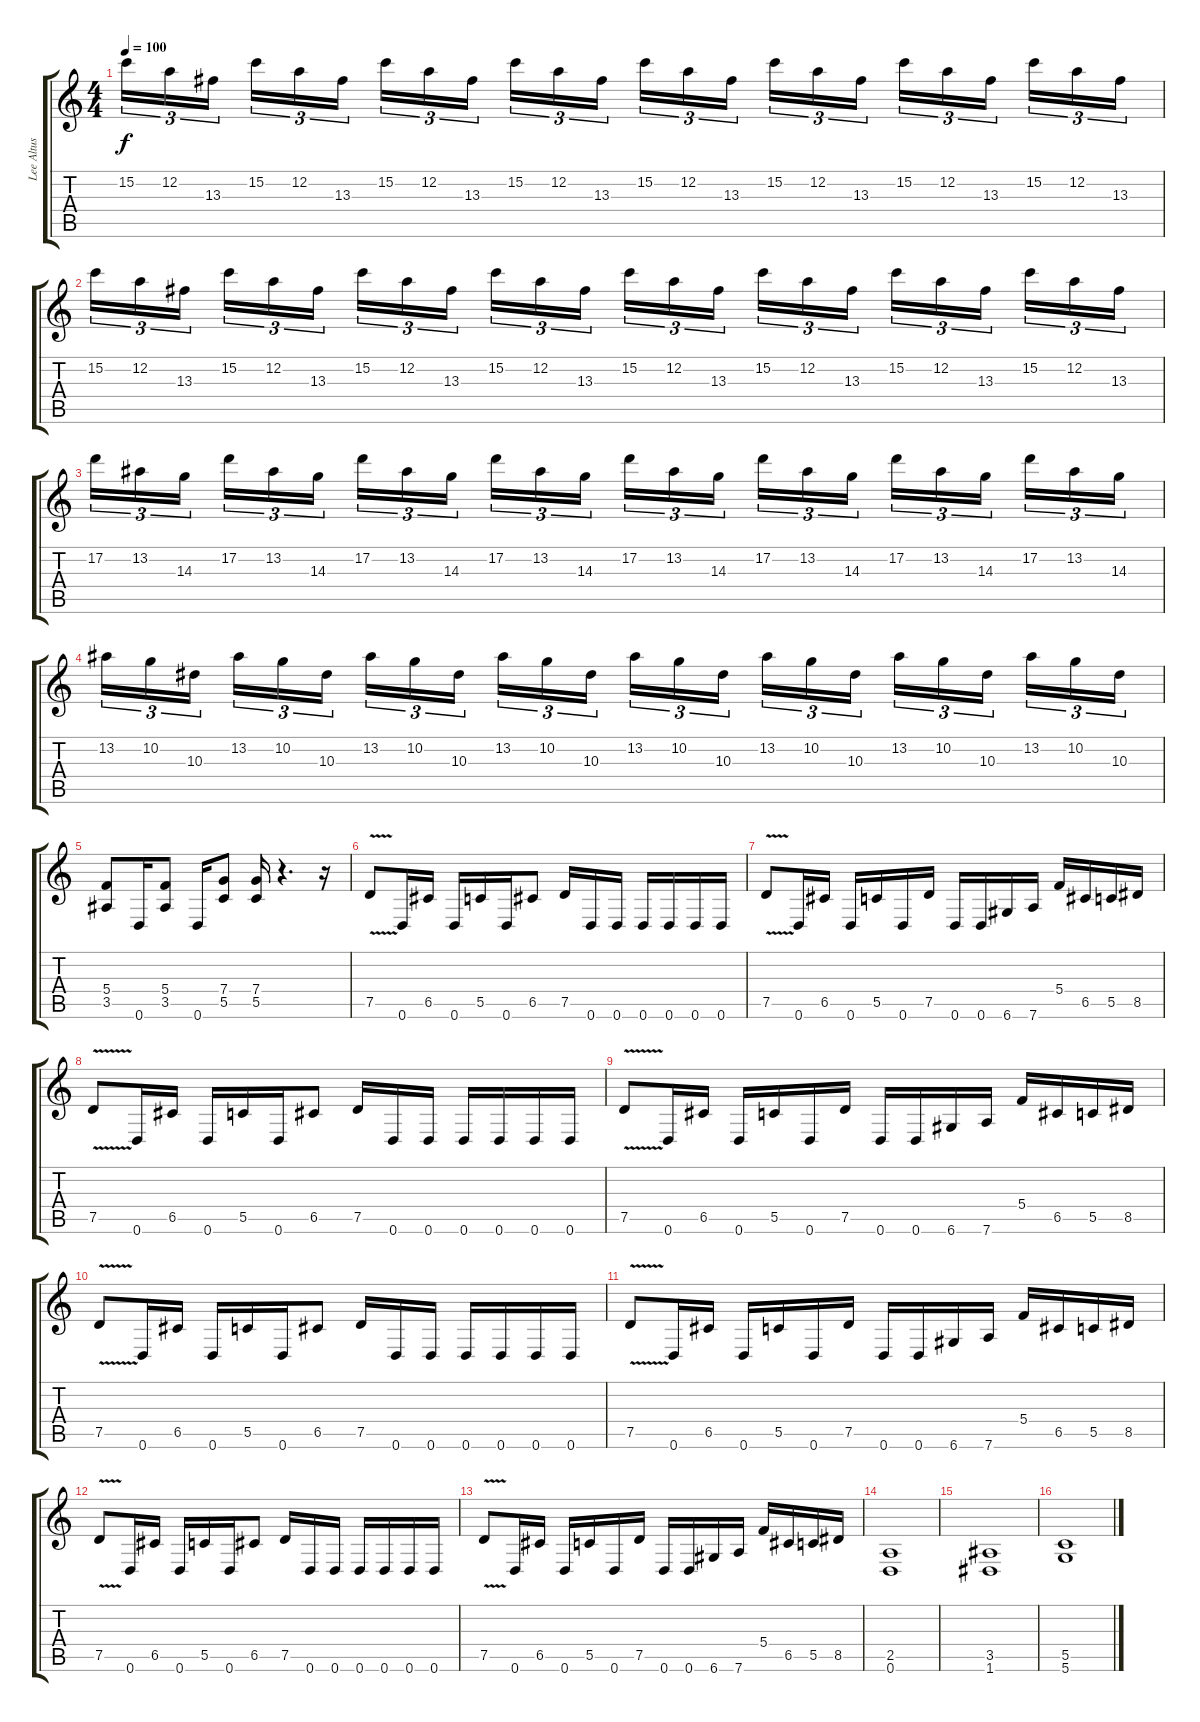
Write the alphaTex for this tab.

\track ("Lee Altus" "Lee Altus") {instrument distortionguitar}
\staff {score tabs}
\tuning (D4 A3 F3 C3 G2 D2) {hide}
\ts (4 4)
\tempo 100
\clef g2
\ks c
15.2.16{tu (3 2) dy f} 12.2.16{tu (3 2)} 13.3.16{tu (3 2)} 15.2.16{tu (3 2)} 12.2.16{tu (3 2)} 13.3.16{tu (3 2)} 15.2.16{tu (3 2)} 12.2.16{tu (3 2)} 13.3.16{tu (3 2)} 15.2.16{tu (3 2)} 12.2.16{tu (3 2)} 13.3.16{tu (3 2)} 15.2.16{tu (3 2)} 12.2.16{tu (3 2)} 13.3.16{tu (3 2)} 15.2.16{tu (3 2)} 12.2.16{tu (3 2)} 13.3.16{tu (3 2)} 15.2.16{tu (3 2)} 12.2.16{tu (3 2)} 13.3.16{tu (3 2)} 15.2.16{tu (3 2)} 12.2.16{tu (3 2)} 13.3.16{tu (3 2)} |
15.2.16{tu (3 2)} 12.2.16{tu (3 2)} 13.3.16{tu (3 2)} 15.2.16{tu (3 2)} 12.2.16{tu (3 2)} 13.3.16{tu (3 2)} 15.2.16{tu (3 2)} 12.2.16{tu (3 2)} 13.3.16{tu (3 2)} 15.2.16{tu (3 2)} 12.2.16{tu (3 2)} 13.3.16{tu (3 2)} 15.2.16{tu (3 2)} 12.2.16{tu (3 2)} 13.3.16{tu (3 2)} 15.2.16{tu (3 2)} 12.2.16{tu (3 2)} 13.3.16{tu (3 2)} 15.2.16{tu (3 2)} 12.2.16{tu (3 2)} 13.3.16{tu (3 2)} 15.2.16{tu (3 2)} 12.2.16{tu (3 2)} 13.3.16{tu (3 2)} |
17.2.16{tu (3 2)} 13.2.16{tu (3 2)} 14.3.16{tu (3 2)} 17.2.16{tu (3 2)} 13.2.16{tu (3 2)} 14.3.16{tu (3 2)} 17.2.16{tu (3 2)} 13.2.16{tu (3 2)} 14.3.16{tu (3 2)} 17.2.16{tu (3 2)} 13.2.16{tu (3 2)} 14.3.16{tu (3 2)} 17.2.16{tu (3 2)} 13.2.16{tu (3 2)} 14.3.16{tu (3 2)} 17.2.16{tu (3 2)} 13.2.16{tu (3 2)} 14.3.16{tu (3 2)} 17.2.16{tu (3 2)} 13.2.16{tu (3 2)} 14.3.16{tu (3 2)} 17.2.16{tu (3 2)} 13.2.16{tu (3 2)} 14.3.16{tu (3 2)} |
13.2.16{tu (3 2)} 10.2.16{tu (3 2)} 10.3.16{tu (3 2)} 13.2.16{tu (3 2)} 10.2.16{tu (3 2)} 10.3.16{tu (3 2)} 13.2.16{tu (3 2)} 10.2.16{tu (3 2)} 10.3.16{tu (3 2)} 13.2.16{tu (3 2)} 10.2.16{tu (3 2)} 10.3.16{tu (3 2)} 13.2.16{tu (3 2)} 10.2.16{tu (3 2)} 10.3.16{tu (3 2)} 13.2.16{tu (3 2)} 10.2.16{tu (3 2)} 10.3.16{tu (3 2)} 13.2.16{tu (3 2)} 10.2.16{tu (3 2)} 10.3.16{tu (3 2)} 13.2.16{tu (3 2)} 10.2.16{tu (3 2)} 10.3.16{tu (3 2)} |
(5.4 3.5).8 0.6.16 (5.4 3.5).8 0.6.16 (7.4 5.5).8 (7.4 5.5).16 r.4{d} r.16 |
7.5{v}.8 0.6.16 6.5.16 0.6.16 5.5.16 0.6.16 6.5.8 7.5.16 0.6.16 0.6.16 0.6.16 0.6.16 0.6.16 0.6.16 |
7.5{v}.8 0.6.16 6.5.16 0.6.16 5.5.16 0.6.16 7.5.16 0.6.16 0.6.16 6.6.16 7.6.16 5.4.16 6.5.16 5.5.16 8.5.16 |
7.5{v}.8 0.6.16 6.5.16 0.6.16 5.5.16 0.6.16 6.5.8 7.5.16 0.6.16 0.6.16 0.6.16 0.6.16 0.6.16 0.6.16 |
7.5{v}.8 0.6.16 6.5.16 0.6.16 5.5.16 0.6.16 7.5.16 0.6.16 0.6.16 6.6.16 7.6.16 5.4.16 6.5.16 5.5.16 8.5.16 |
7.5{v}.8 0.6.16 6.5.16 0.6.16 5.5.16 0.6.16 6.5.8 7.5.16 0.6.16 0.6.16 0.6.16 0.6.16 0.6.16 0.6.16 |
7.5{v}.8 0.6.16 6.5.16 0.6.16 5.5.16 0.6.16 7.5.16 0.6.16 0.6.16 6.6.16 7.6.16 5.4.16 6.5.16 5.5.16 8.5.16 |
7.5{v}.8 0.6.16 6.5.16 0.6.16 5.5.16 0.6.16 6.5.8 7.5.16 0.6.16 0.6.16 0.6.16 0.6.16 0.6.16 0.6.16 |
7.5{v}.8 0.6.16 6.5.16 0.6.16 5.5.16 0.6.16 7.5.16 0.6.16 0.6.16 6.6.16 7.6.16 5.4.16 6.5.16 5.5.16 8.5.16 |
(2.5 0.6).1 |
(3.5 1.6).1 |
(5.5 5.6).1
